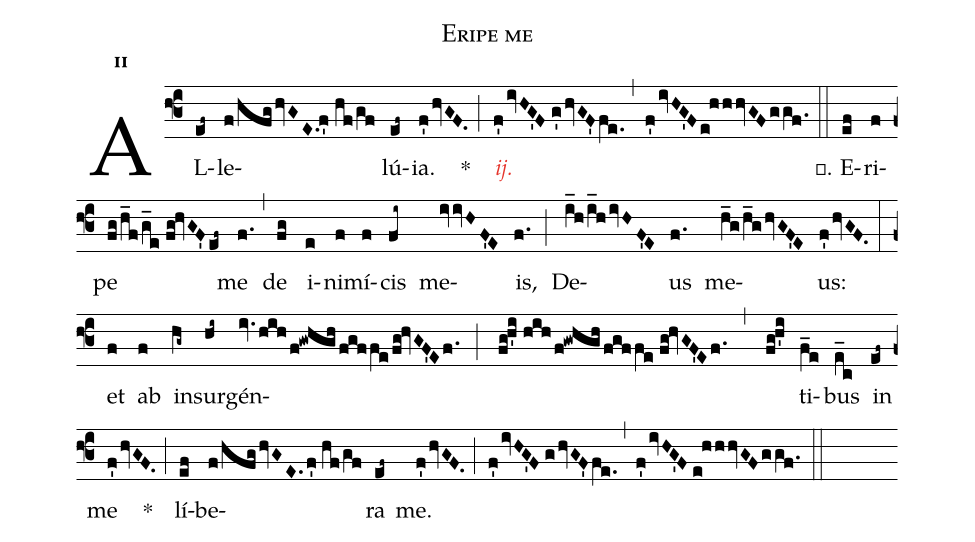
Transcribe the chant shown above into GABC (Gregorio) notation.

name:Eripe me;
mode:2;
office-part:Alleluia;
%%
(f3) AL(ef~)le(f/hfg/hvGE.!f'//hf/gf)lú(ef~)ia.(f'/hvGF.) *(;) <c><i>ij.</i></c>(f'/ivHG'F//g'/hvGF'fe.) (,) (f'/ivHG'F/e!hhhvGF/ggf.) (::)

℣. E(ef)ri(f)pe(fg/h_f/g_e//fg!hvGF'/ef~) me(f.) (,) de(fg) i(e)ni(f)mí(f)cis(fi~) me(ivvHF'E)is,(f.) (;) De(i_h/i_h/ivHF'E)us(f.) me(h_g/h_g/hvGF'E)us:(f'/hvGF.) (:) et(f) ab(f) in(hg~)sur(hi~)gén(iv./hih/f!gwhgh/fgffe/fg!hvGF'Ef.;fg!h'i//hih/f!gwhgh/fgffe//fg!hvGF'Ef.,fg!h'i)ti(f_e)bus(e_c) in(ef~) me(f'/hvGF.) *(;) lí(ef)be(f/hfg/hvGE.f'//hf/gf)ra(ef~) me.(f'/hvGF.) (;) (f'/ivHG'F//g/hvGF'/fe.) (,) (f'/ivHG'F//e!hhhvGFggf.) (::)
